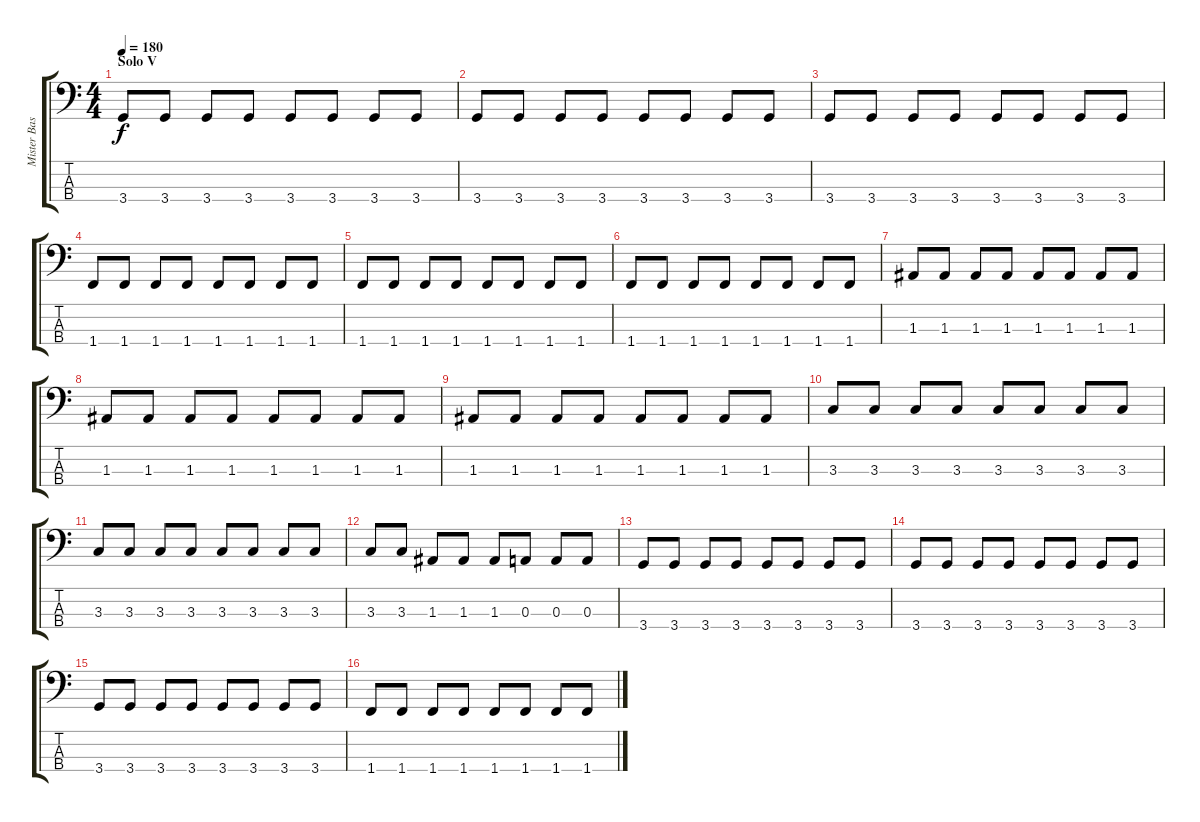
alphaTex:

\track ("Mister Bass" "Mister Bas") {instrument electricbassfinger}
\staff {score tabs}
\tuning (G2 D2 A1 E1) {hide}
\ts (4 4)
\section ("" "Solo V")
\tempo 180
\clef f4
\ks c
3.4.8{dy f} 3.4.8 3.4.8 3.4.8 3.4.8 3.4.8 3.4.8 3.4.8 |
3.4.8 3.4.8 3.4.8 3.4.8 3.4.8 3.4.8 3.4.8 3.4.8 |
3.4.8 3.4.8 3.4.8 3.4.8 3.4.8 3.4.8 3.4.8 3.4.8 |
1.4.8 1.4.8 1.4.8 1.4.8 1.4.8 1.4.8 1.4.8 1.4.8 |
1.4.8 1.4.8 1.4.8 1.4.8 1.4.8 1.4.8 1.4.8 1.4.8 |
1.4.8 1.4.8 1.4.8 1.4.8 1.4.8 1.4.8 1.4.8 1.4.8 |
1.3.8 1.3.8 1.3.8 1.3.8 1.3.8 1.3.8 1.3.8 1.3.8 |
1.3.8 1.3.8 1.3.8 1.3.8 1.3.8 1.3.8 1.3.8 1.3.8 |
1.3.8 1.3.8 1.3.8 1.3.8 1.3.8 1.3.8 1.3.8 1.3.8 |
3.3.8 3.3.8 3.3.8 3.3.8 3.3.8 3.3.8 3.3.8 3.3.8 |
3.3.8 3.3.8 3.3.8 3.3.8 3.3.8 3.3.8 3.3.8 3.3.8 |
3.3.8 3.3.8 1.3.8 1.3.8 1.3.8 0.3.8 0.3.8 0.3.8 |
3.4.8 3.4.8 3.4.8 3.4.8 3.4.8 3.4.8 3.4.8 3.4.8 |
3.4.8 3.4.8 3.4.8 3.4.8 3.4.8 3.4.8 3.4.8 3.4.8 |
3.4.8 3.4.8 3.4.8 3.4.8 3.4.8 3.4.8 3.4.8 3.4.8 |
1.4.8 1.4.8 1.4.8 1.4.8 1.4.8 1.4.8 1.4.8 1.4.8
